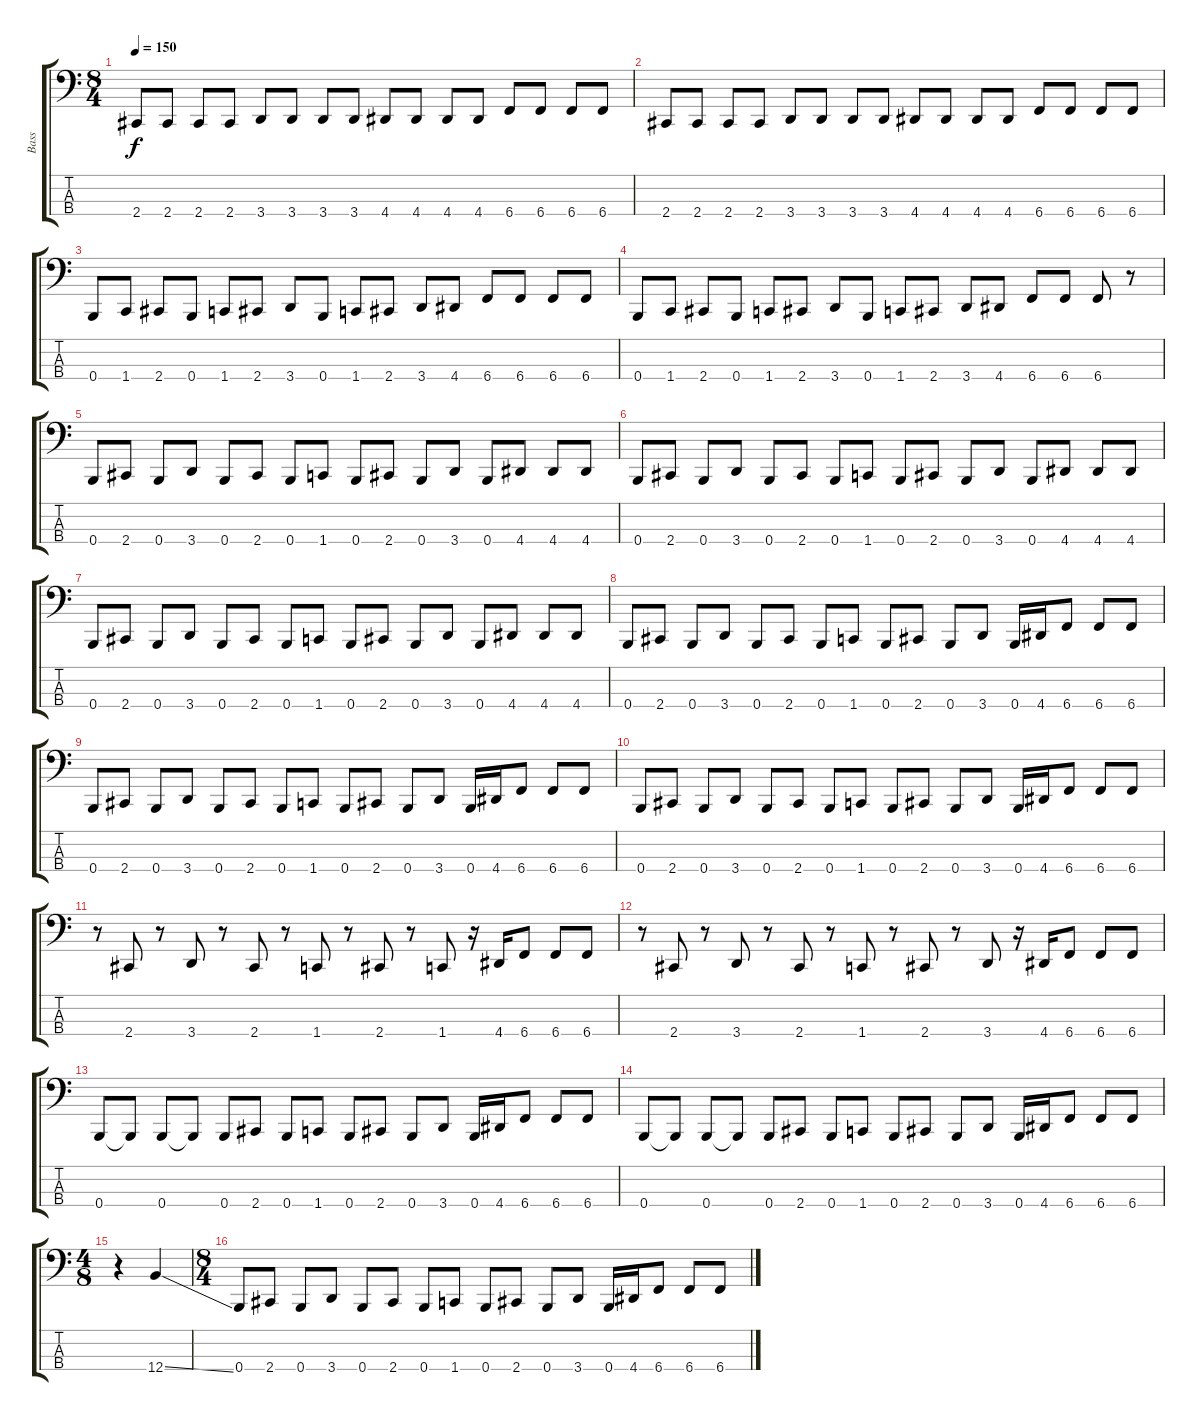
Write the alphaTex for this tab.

\track ("Bass" "Bass") {instrument slapbass1}
\staff {score tabs}
\tuning (E2 B1 Gb1 B0) {hide}
\ts (8 4)
\tempo 150
\clef f4
\ks c
2.4.8{dy f instrument slapbass1} 2.4.8 2.4.8 2.4.8 3.4.8 3.4.8 3.4.8 3.4.8 4.4.8 4.4.8 4.4.8 4.4.8 6.4.8 6.4.8 6.4.8 6.4.8 |
2.4.8 2.4.8 2.4.8 2.4.8 3.4.8 3.4.8 3.4.8 3.4.8 4.4.8 4.4.8 4.4.8 4.4.8 6.4.8 6.4.8 6.4.8 6.4.8 |
0.4.8 1.4.8 2.4.8 0.4.8 1.4.8 2.4.8 3.4.8 0.4.8 1.4.8 2.4.8 3.4.8 4.4.8 6.4.8 6.4.8 6.4.8 6.4.8 |
0.4.8 1.4.8 2.4.8 0.4.8 1.4.8 2.4.8 3.4.8 0.4.8 1.4.8 2.4.8 3.4.8 4.4.8 6.4.8 6.4.8 6.4.8 r.8 |
0.4.8 2.4.8 0.4.8 3.4.8 0.4.8 2.4.8 0.4.8 1.4.8 0.4.8 2.4.8 0.4.8 3.4.8 0.4.8 4.4.8 4.4.8 4.4.8 |
0.4.8 2.4.8 0.4.8 3.4.8 0.4.8 2.4.8 0.4.8 1.4.8 0.4.8 2.4.8 0.4.8 3.4.8 0.4.8 4.4.8 4.4.8 4.4.8 |
0.4.8 2.4.8 0.4.8 3.4.8 0.4.8 2.4.8 0.4.8 1.4.8 0.4.8 2.4.8 0.4.8 3.4.8 0.4.8 4.4.8 4.4.8 4.4.8 |
0.4.8 2.4.8 0.4.8 3.4.8 0.4.8 2.4.8 0.4.8 1.4.8 0.4.8 2.4.8 0.4.8 3.4.8 0.4.16 4.4.16 6.4.8 6.4.8 6.4.8 |
0.4.8 2.4.8 0.4.8 3.4.8 0.4.8 2.4.8 0.4.8 1.4.8 0.4.8 2.4.8 0.4.8 3.4.8 0.4.16 4.4.16 6.4.8 6.4.8 6.4.8 |
0.4.8 2.4.8 0.4.8 3.4.8 0.4.8 2.4.8 0.4.8 1.4.8 0.4.8 2.4.8 0.4.8 3.4.8 0.4.16 4.4.16 6.4.8 6.4.8 6.4.8 |
r.8 2.4.8 r.8 3.4.8 r.8 2.4.8 r.8 1.4.8 r.8 2.4.8 r.8 1.4.8 r.16 4.4.16 6.4.8 6.4.8 6.4.8 |
r.8 2.4.8 r.8 3.4.8 r.8 2.4.8 r.8 1.4.8 r.8 2.4.8 r.8 3.4.8 r.16 4.4.16 6.4.8 6.4.8 6.4.8 |
0.4.8 0.4{t}.8 0.4.8 0.4{t}.8 0.4.8 2.4.8 0.4.8 1.4.8 0.4.8 2.4.8 0.4.8 3.4.8 0.4.16 4.4.16 6.4.8 6.4.8 6.4.8 |
0.4.8 0.4{t}.8 0.4.8 0.4{t}.8 0.4.8 2.4.8 0.4.8 1.4.8 0.4.8 2.4.8 0.4.8 3.4.8 0.4.16 4.4.16 6.4.8 6.4.8 6.4.8 |
\ts (4 8)
r.4 12.4{ss}.4 |
\ts (8 4)
0.4.8 2.4.8 0.4.8 3.4.8 0.4.8 2.4.8 0.4.8 1.4.8 0.4.8 2.4.8 0.4.8 3.4.8 0.4.16 4.4.16 6.4.8 6.4.8 6.4.8
